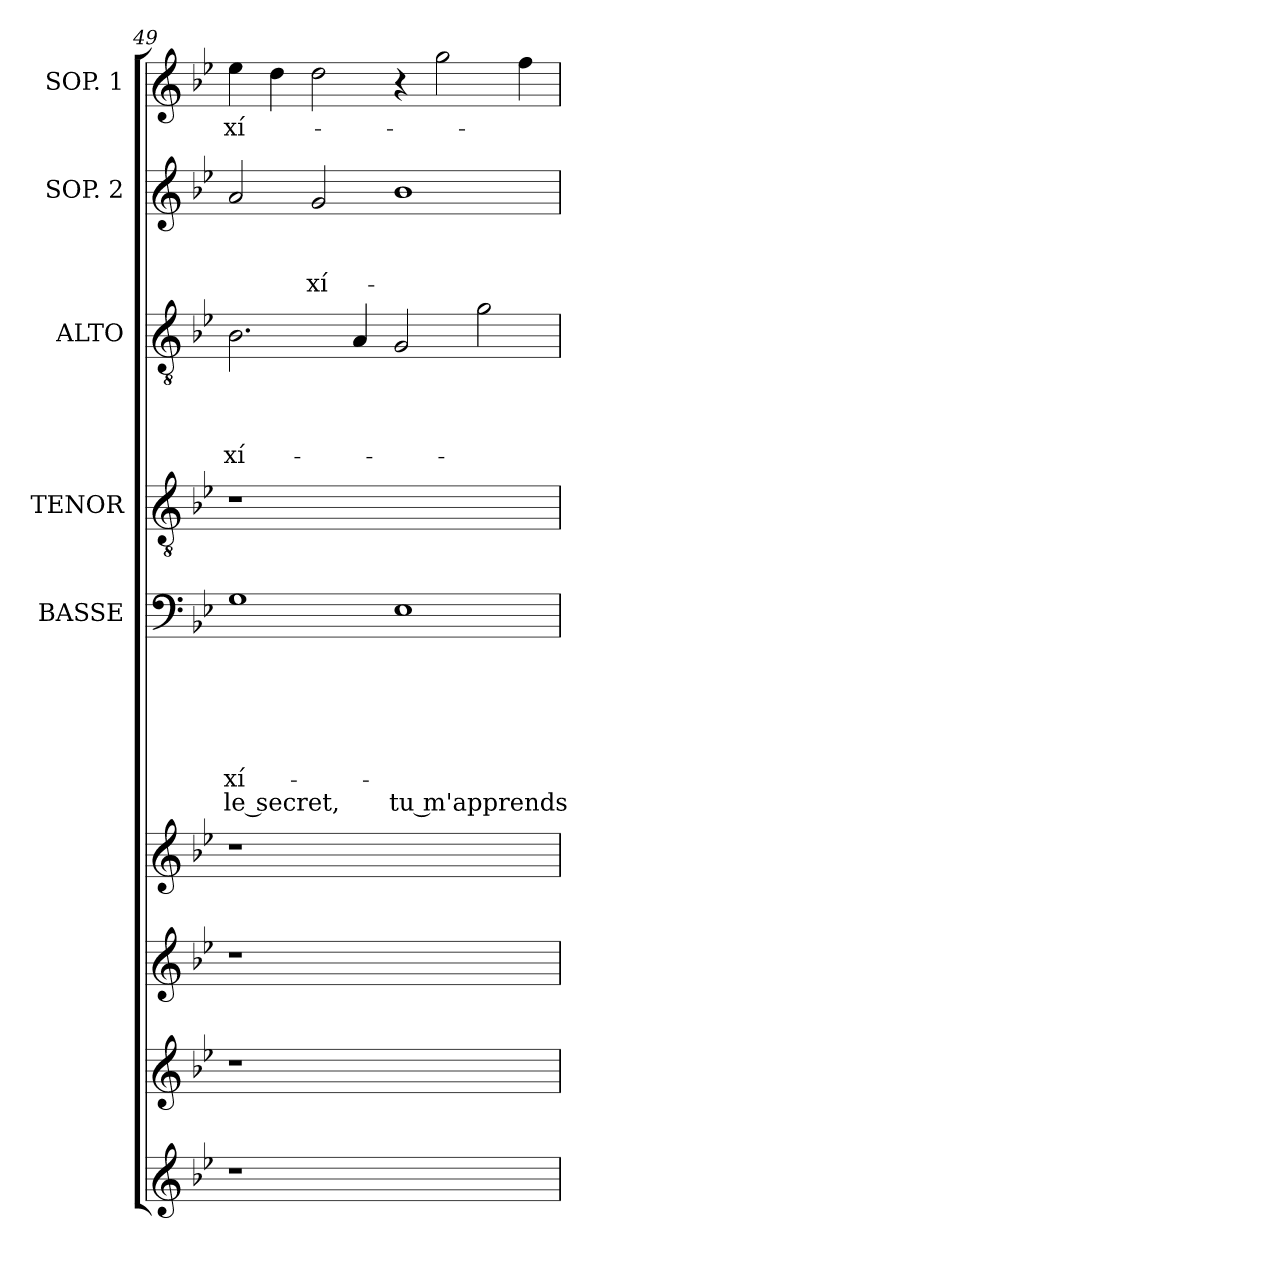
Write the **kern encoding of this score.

**kern	**kern	**kern	**kern	**kern	**text	**text	**text	**text	**text	**text	**text	**kern	**kern	**text	**text	**text	**text	**kern	**text	**text	**text	**kern	**text
*part9	*part8	*part7	*part6	*part5	*part5	*part5	*part5	*part5	*part5	*part5	*part5	*part4	*part3	*part3	*part3	*part3	*part3	*part2	*part2	*part2	*part2	*part1	*part1
*staff9	*staff8	*staff7	*staff6	*staff5	*staff5	*staff5	*staff5	*staff5	*staff5	*staff5	*staff5	*staff4	*staff3	*staff3	*staff3	*staff3	*staff3	*staff2	*staff2	*staff2	*staff2	*staff1	*staff1
*	*	*	*	*I"BASSE	*	*	*	*	*	*	*	*I"TENOR	*I"ALTO	*	*	*	*	*I"SOP. 2	*	*	*	*I"SOP. 1	*
*	*	*	*	*I'BAS.	*	*	*	*	*	*	*	*I'TEN.	*I'ALT.	*	*	*	*	*I'SOP. 2	*	*	*	*I'SOP. 1	*
*clefG2	*clefG2	*clefG2	*clefG2	*clefF4	*	*	*	*	*	*	*	*clefGv2	*clefGv2	*	*	*	*	*clefG2	*	*	*	*clefG2	*
*k[b-e-]	*k[b-e-]	*k[b-e-]	*k[b-e-]	*k[b-e-]	*	*	*	*	*	*	*	*k[b-e-]	*k[b-e-]	*	*	*	*	*k[b-e-]	*	*	*	*k[b-e-]	*
*B-:	*B-:	*B-:	*B-:	*B-:	*	*	*	*	*	*	*	*B-:	*B-:	*	*	*	*	*B-:	*	*	*	*B-:	*
=49	=49	=49	=49	=49	=49	=49	=49	=49	=49	=49	=49	=49	=49	=49	=49	=49	=49	=49	=49	=49	=49	=49	=49
!	!	!	!	!	!	!	!	!	!	!LO:LY:b	!LO:LY:b	!	!	!	!	!	!LO:LY:b	!	!	!	!	!	!LO:LY:b
1r	1r	1r	1r	1G	.	.	.	.	.	-xí-	le secret,	1r	2.B-\	.	.	.	-xí-	2a/	.	.	.	4ee-\	-xí-
.	.	.	.	.	.	.	.	.	.	.	.	.	.	.	.	.	.	.	.	.	.	4dd\	.
!	!	!	!	!	!	!	!	!	!	!	!	!	!	!	!	!	!	!	!	!	!LO:LY:b	!	!
.	.	.	.	.	.	.	.	.	.	.	.	.	.	.	.	.	.	2g/	.	.	-xí-	2dd\	.
.	.	.	.	.	.	.	.	.	.	.	.	.	4A/	.	.	.	.	.	.	.	.	.	.
!	!	!	!	!	!	!	!	!	!	!	!LO:LY:b:rj	!	!	!	!	!	!	!	!	!	!	!	!
1ryy	1ryy	1ryy	1ryy	1E-	.	.	.	.	.	.	tu m'apprends	1ryy	2G/	.	.	.	.	1b-	.	.	.	4r	.
.	.	.	.	.	.	.	.	.	.	.	.	.	.	.	.	.	.	.	.	.	.	2gg\	.
.	.	.	.	.	.	.	.	.	.	.	.	.	2g\	.	.	.	.	.	.	.	.	.	.
.	.	.	.	.	.	.	.	.	.	.	.	.	.	.	.	.	.	.	.	.	.	4ff\	.
=	=	=	=	=	=	=	=	=	=	=	=	=	=	=	=	=	=	=	=	=	=	=	=
*-	*-	*-	*-	*-	*-	*-	*-	*-	*-	*-	*-	*-	*-	*-	*-	*-	*-	*-	*-	*-	*-	*-	*-
